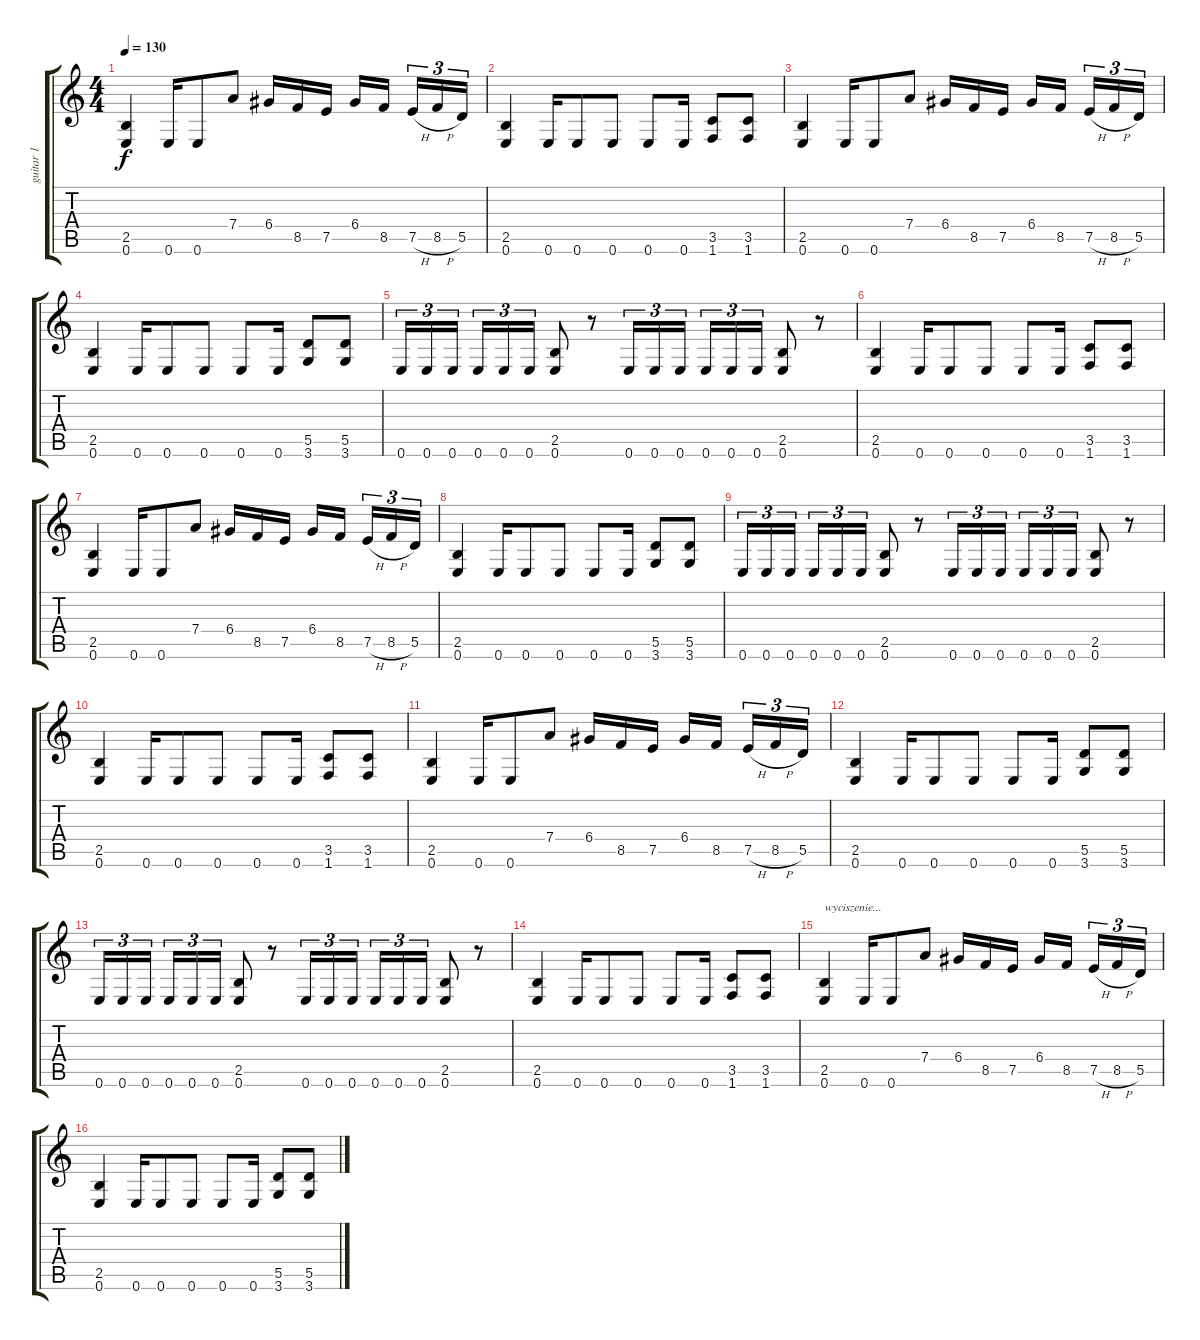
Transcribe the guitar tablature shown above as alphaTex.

\track ("guitar 1" "guitar 1") {instrument distortionguitar}
\staff {score tabs}
\tuning (E4 B3 G3 D3 A2 E2) {hide}
\ts (4 4)
\tempo 130
\clef g2
\ks c
(2.5 0.6).4{dy f} 0.6.16 0.6.8 7.4.8 6.4.16 8.5.16 7.5.16 6.4.16 8.5.16{beam splitsecondary} 7.5{h}.16{tu (3 2)} 8.5{h}.16{tu (3 2)} 5.5.16{tu (3 2)} |
(2.5 0.6).4 0.6.16 0.6.8 0.6.8 0.6.8 0.6.16 (3.5 1.6).8 (3.5 1.6).8 |
(2.5 0.6).4 0.6.16 0.6.8 7.4.8 6.4.16 8.5.16 7.5.16 6.4.16 8.5.16{beam splitsecondary} 7.5{h}.16{tu (3 2)} 8.5{h}.16{tu (3 2)} 5.5.16{tu (3 2)} |
(2.5 0.6).4 0.6.16 0.6.8 0.6.8 0.6.8 0.6.16 (5.5 3.6).8 (5.5 3.6).8 |
0.6.16{tu (3 2)} 0.6.16{tu (3 2)} 0.6.16{tu (3 2) beam splitsecondary} 0.6.16{tu (3 2)} 0.6.16{tu (3 2)} 0.6.16{tu (3 2)} (2.5 0.6).8 r.8 0.6.16{tu (3 2)} 0.6.16{tu (3 2)} 0.6.16{tu (3 2) beam splitsecondary} 0.6.16{tu (3 2)} 0.6.16{tu (3 2)} 0.6.16{tu (3 2)} (2.5 0.6).8 r.8 |
(2.5 0.6).4 0.6.16 0.6.8 0.6.8 0.6.8 0.6.16 (3.5 1.6).8 (3.5 1.6).8 |
(2.5 0.6).4 0.6.16 0.6.8 7.4.8 6.4.16 8.5.16 7.5.16 6.4.16 8.5.16{beam splitsecondary} 7.5{h}.16{tu (3 2)} 8.5{h}.16{tu (3 2)} 5.5.16{tu (3 2)} |
(2.5 0.6).4 0.6.16 0.6.8 0.6.8 0.6.8 0.6.16 (5.5 3.6).8 (5.5 3.6).8 |
0.6.16{tu (3 2)} 0.6.16{tu (3 2)} 0.6.16{tu (3 2) beam splitsecondary} 0.6.16{tu (3 2)} 0.6.16{tu (3 2)} 0.6.16{tu (3 2)} (2.5 0.6).8 r.8 0.6.16{tu (3 2)} 0.6.16{tu (3 2)} 0.6.16{tu (3 2) beam splitsecondary} 0.6.16{tu (3 2)} 0.6.16{tu (3 2)} 0.6.16{tu (3 2)} (2.5 0.6).8 r.8 |
(2.5 0.6).4 0.6.16 0.6.8 0.6.8 0.6.8 0.6.16 (3.5 1.6).8 (3.5 1.6).8 |
(2.5 0.6).4 0.6.16 0.6.8 7.4.8 6.4.16 8.5.16 7.5.16 6.4.16 8.5.16{beam splitsecondary} 7.5{h}.16{tu (3 2)} 8.5{h}.16{tu (3 2)} 5.5.16{tu (3 2)} |
(2.5 0.6).4 0.6.16 0.6.8 0.6.8 0.6.8 0.6.16 (5.5 3.6).8 (5.5 3.6).8 |
0.6.16{tu (3 2)} 0.6.16{tu (3 2)} 0.6.16{tu (3 2) beam splitsecondary} 0.6.16{tu (3 2)} 0.6.16{tu (3 2)} 0.6.16{tu (3 2)} (2.5 0.6).8 r.8 0.6.16{tu (3 2)} 0.6.16{tu (3 2)} 0.6.16{tu (3 2) beam splitsecondary} 0.6.16{tu (3 2)} 0.6.16{tu (3 2)} 0.6.16{tu (3 2)} (2.5 0.6).8 r.8 |
(2.5 0.6).4 0.6.16 0.6.8 0.6.8 0.6.8 0.6.16 (3.5 1.6).8 (3.5 1.6).8 |
(2.5 0.6).4{txt "wyciszenie..."} 0.6.16 0.6.8 7.4.8 6.4.16 8.5.16 7.5.16 6.4.16 8.5.16{beam splitsecondary} 7.5{h}.16{tu (3 2)} 8.5{h}.16{tu (3 2)} 5.5.16{tu (3 2)} |
(2.5 0.6).4 0.6.16 0.6.8 0.6.8 0.6.8 0.6.16 (5.5 3.6).8 (5.5 3.6).8
